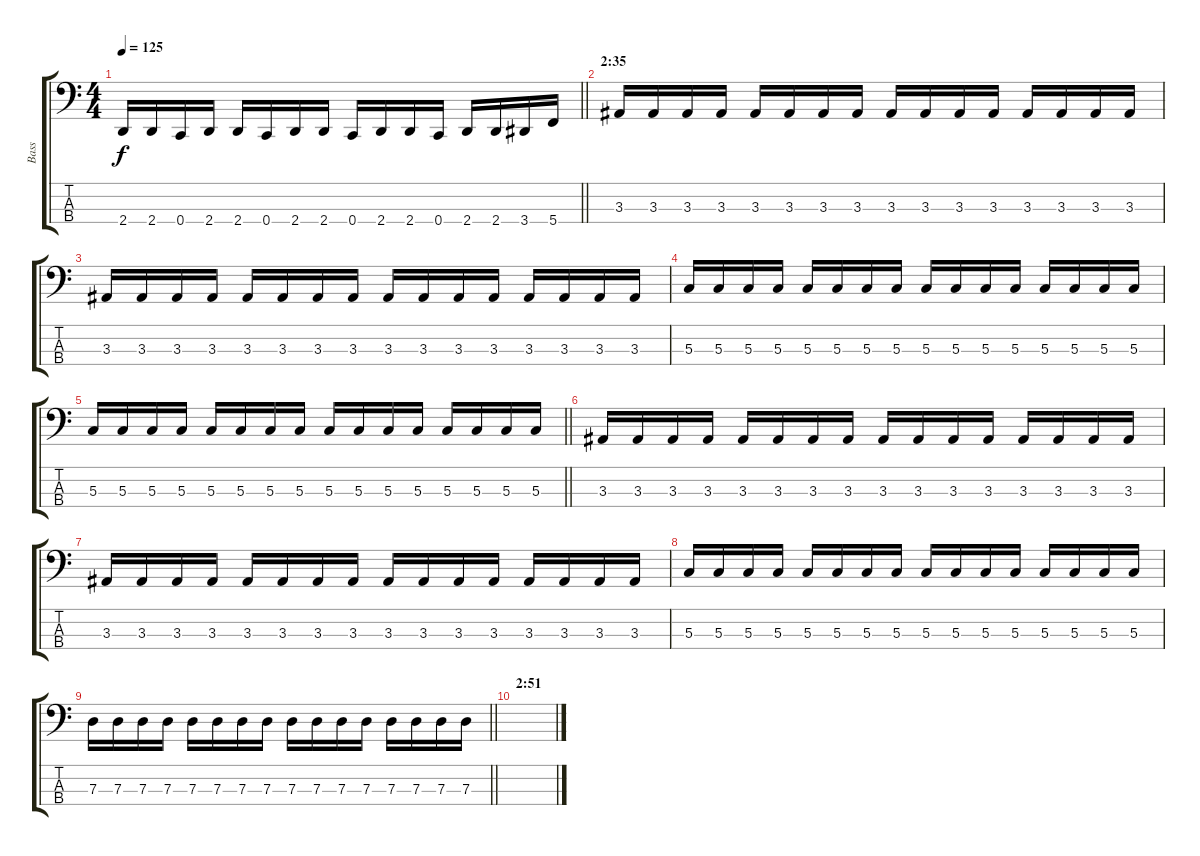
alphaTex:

\track ("Bass" "Bass") {instrument electricbasspick}
\staff {score tabs}
\tuning (F2 C2 G1 C1) {hide}
\ts (4 4)
\tempo 125
\clef f4
\barLineRight lightlight
\ks c
2.4.16{dy f} 2.4.16 0.4.16 2.4.16 2.4.16 0.4.16 2.4.16 2.4.16 0.4.16 2.4.16 2.4.16 0.4.16 2.4.16 2.4.16 3.4.16 5.4.16 |
\section ("" "2:35")
3.3.16 3.3.16 3.3.16 3.3.16 3.3.16 3.3.16 3.3.16 3.3.16 3.3.16 3.3.16 3.3.16 3.3.16 3.3.16 3.3.16 3.3.16 3.3.16 |
3.3.16 3.3.16 3.3.16 3.3.16 3.3.16 3.3.16 3.3.16 3.3.16 3.3.16 3.3.16 3.3.16 3.3.16 3.3.16 3.3.16 3.3.16 3.3.16 |
5.3.16 5.3.16 5.3.16 5.3.16 5.3.16 5.3.16 5.3.16 5.3.16 5.3.16 5.3.16 5.3.16 5.3.16 5.3.16 5.3.16 5.3.16 5.3.16 |
\barLineRight lightlight
5.3.16 5.3.16 5.3.16 5.3.16 5.3.16 5.3.16 5.3.16 5.3.16 5.3.16 5.3.16 5.3.16 5.3.16 5.3.16 5.3.16 5.3.16 5.3.16 |
3.3.16 3.3.16 3.3.16 3.3.16 3.3.16 3.3.16 3.3.16 3.3.16 3.3.16 3.3.16 3.3.16 3.3.16 3.3.16 3.3.16 3.3.16 3.3.16 |
3.3.16 3.3.16 3.3.16 3.3.16 3.3.16 3.3.16 3.3.16 3.3.16 3.3.16 3.3.16 3.3.16 3.3.16 3.3.16 3.3.16 3.3.16 3.3.16 |
5.3.16 5.3.16 5.3.16 5.3.16 5.3.16 5.3.16 5.3.16 5.3.16 5.3.16 5.3.16 5.3.16 5.3.16 5.3.16 5.3.16 5.3.16 5.3.16 |
\barLineRight lightlight
7.3.16 7.3.16 7.3.16 7.3.16 7.3.16 7.3.16 7.3.16 7.3.16 7.3.16 7.3.16 7.3.16 7.3.16 7.3.16 7.3.16 7.3.16 7.3.16 |
\section ("" "2:51")
